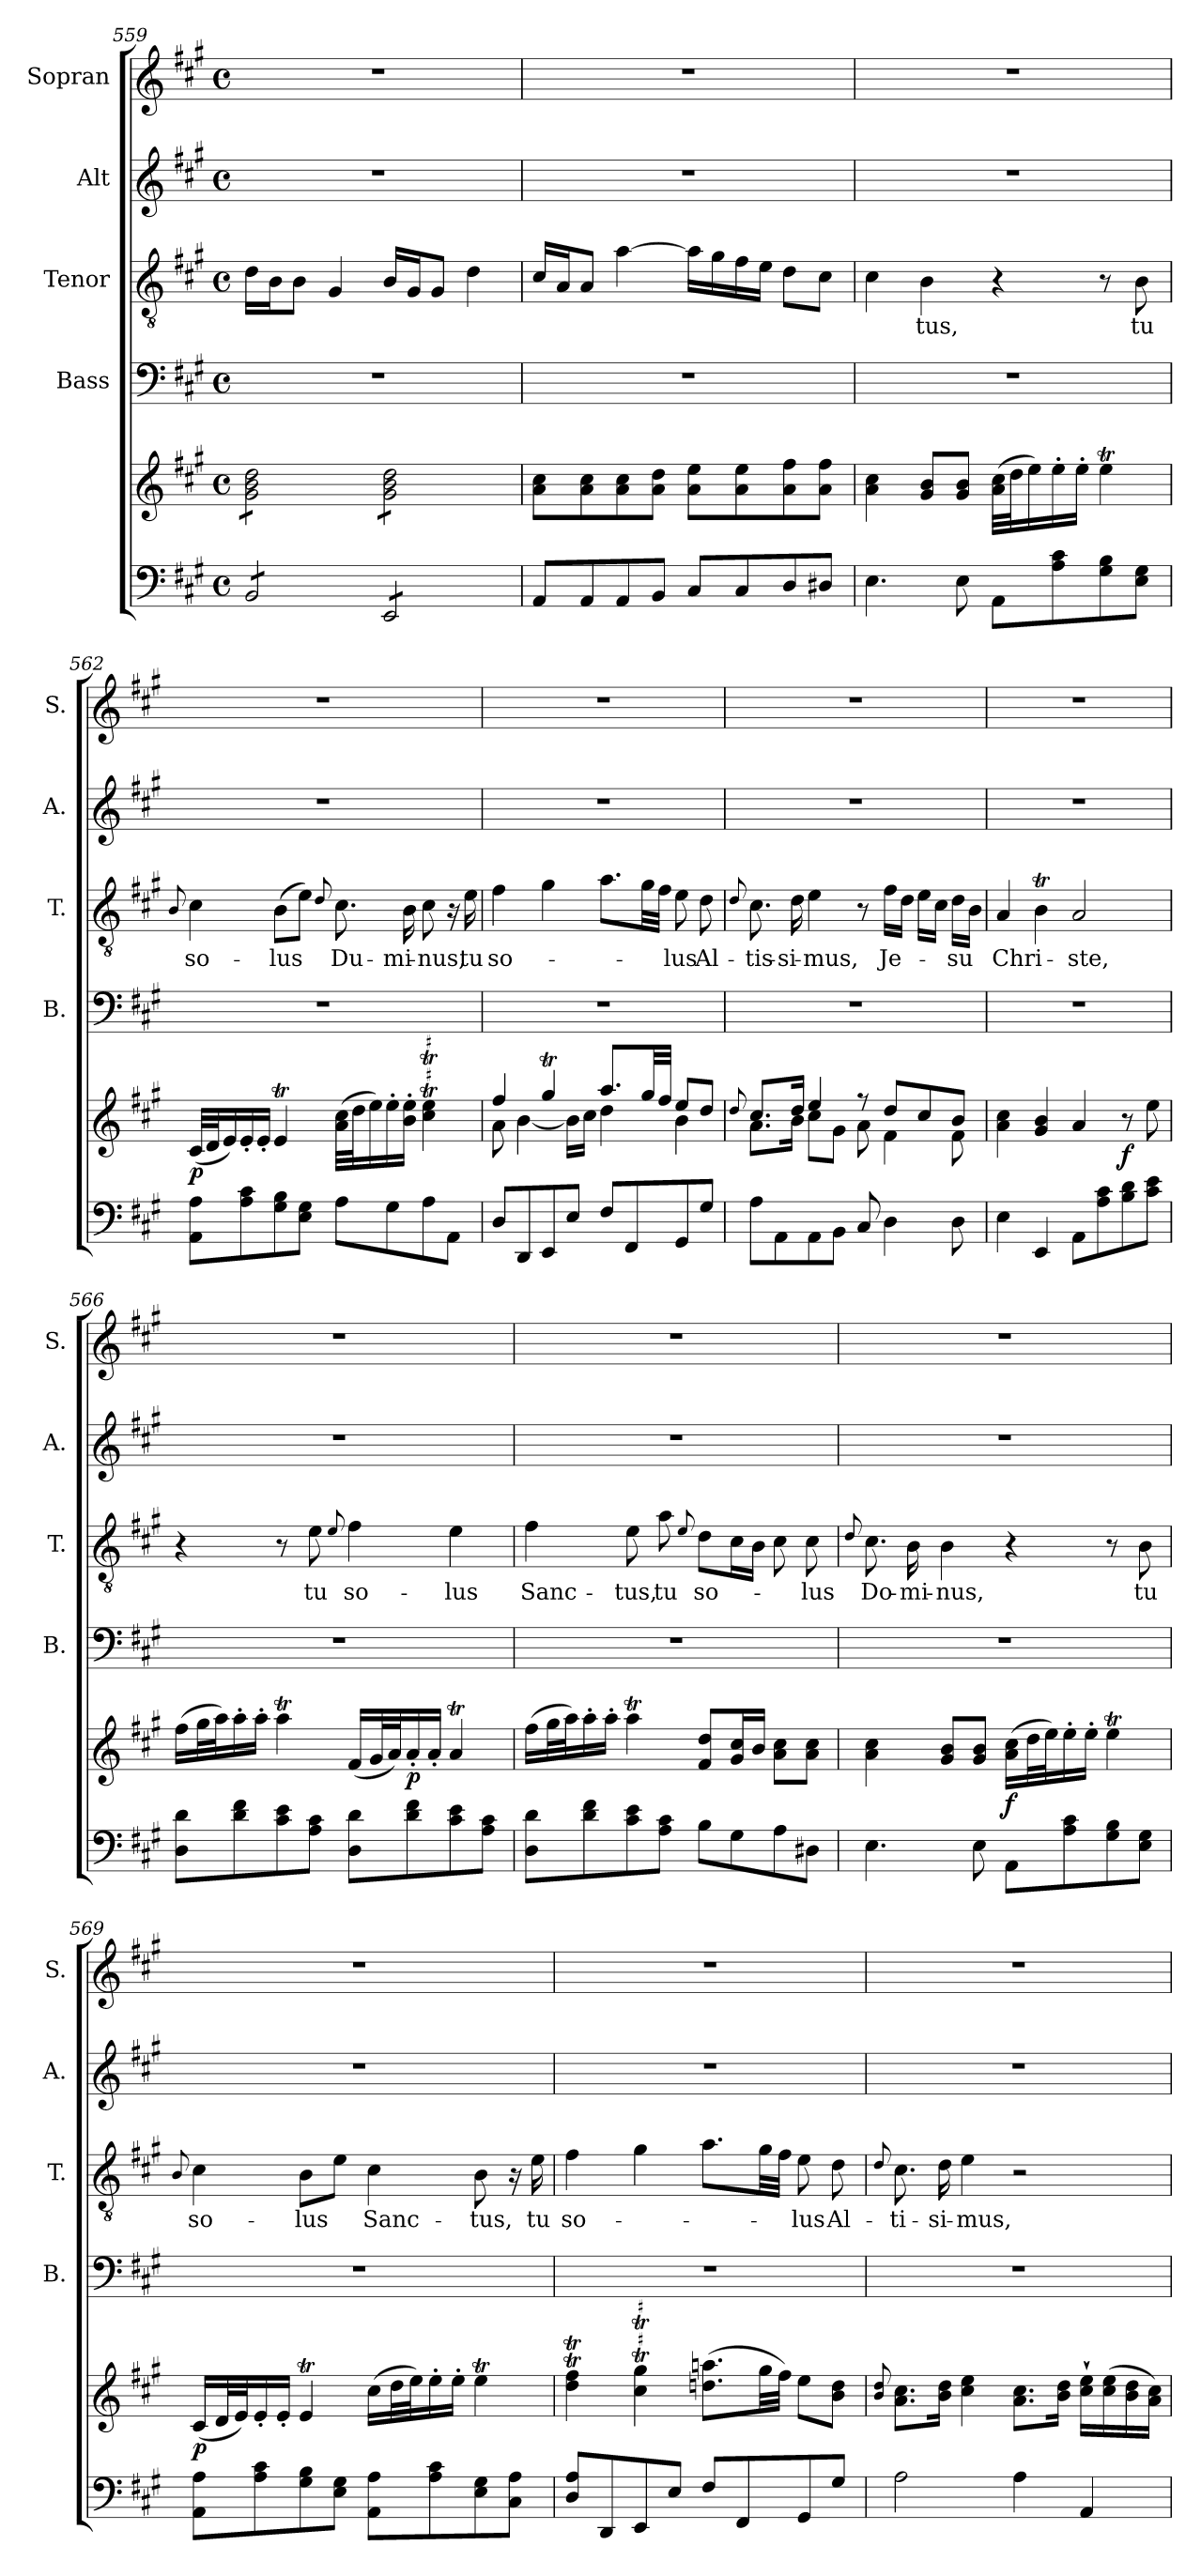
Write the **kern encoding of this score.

**kern	**kern	**dynam	**kern	**kern	**text	**kern	**kern
*part5	*part5	*part5	*part4	*part3	*part3	*part2	*part1
*staff6	*staff5	*staff5/6	*staff4	*staff3	*staff3	*staff2	*staff1
*	*	*	*I"Bass	*I"Tenor	*	*I"Alt	*I"Sopran
*	*	*	*I'B.	*I'T.	*	*I'A.	*I'S.
*clefF4	*clefG2	*	*clefF4	*clefGv2	*	*clefG2	*clefG2
*k[f#c#g#]	*k[f#c#g#]	*	*k[f#c#g#]	*k[f#c#g#]	*	*k[f#c#g#]	*k[f#c#g#]
*A:	*A:	*	*A:	*A:	*	*A:	*A:
*M4/4	*M4/4	*	*M4/4	*M4/4	*	*M4/4	*M4/4
*met(c)	*met(c)	*	*met(c)	*met(c)	*	*met(c)	*met(c)
=559	=559	=559	=559	=559	=559	=559	=559
*tremolo	*	*	*	*	*	*	*
*	*tremolo	*	*	*	*	*	*
8BB/L	8g#\ 8b\ 8dd\L	.	1r	16d\LL	.	1r	1r
.	.	.	.	16B\J	.	.	.
8BB/	8g#\ 8b\ 8dd\	.	.	8B\J	.	.	.
8BB/	8g#\ 8b\ 8dd\	.	.	4G#/	.	.	.
8BB/J	8g#\ 8b\ 8dd\J	.	.	.	.	.	.
8EE/L	8g#\ 8b\ 8dd\L	.	.	16B/LL	.	.	.
.	.	.	.	16G#/J	.	.	.
8EE/	8g#\ 8b\ 8dd\	.	.	8G#/J	.	.	.
8EE/	8g#\ 8b\ 8dd\	.	.	4d\	.	.	.
8EE/J	8g#\ 8b\ 8dd\J	.	.	.	.	.	.
*	*Xtremolo	*	*	*	*	*	*
*Xtremolo	*	*	*	*	*	*	*
!!LO:LB:g=z
=560	=560	=560	=560	=560	=560	=560	=560
8AA/L	8a\ 8cc#\L	.	1r	16c#/LL	.	1r	1r
.	.	.	.	16A/J	.	.	.
8AA/	8a\ 8cc#\	.	.	8A/J	.	.	.
8AA/	8a\ 8cc#\	.	.	[4a\	.	.	.
8BB/J	8a\ 8dd\J	.	.	.	.	.	.
8C#/L	8a\ 8ee\L	.	.	16a\LL]	.	.	.
.	.	.	.	16g#\	.	.	.
8C#/	8a\ 8ee\	.	.	16f#\	.	.	.
.	.	.	.	16e\JJ	.	.	.
8D/	8a\ 8ff#\	.	.	8d\L	.	.	.
8D#X/J	8a\ 8ff#\J	.	.	8c#\J	.	.	.
=561	=561	=561	=561	=561	=561	=561	=561
4.E\	4a\ 4cc#\	.	1r	4c#\	.	1r	1r
!	!	!	!	!	!LO:LY:b	!	!
.	8g#/ 8b/L	.	.	4B\	-tus,	.	.
8E\	8g#/ 8b/J	.	.	.	.	.	.
8AA\L	(>32a\ 32cc#\LLL	.	.	4r	.	.	.
.	32dd\J	.	.	.	.	.	.
.	16ee\)	.	.	.	.	.	.
8A\ 8c#\	16ee'>\	.	.	.	.	.	.
.	16ee'>\JJ	.	.	.	.	.	.
8G#\ 8B\	4eeT\	.	.	8r	.	.	.
!	!	!	!	!	!LO:LY:b	!	!
8E\ 8G#\J	.	.	.	8B\	tu	.	.
=562	=562	=562	=562	=562	=562	=562	=562
.	.	.	.	8qqB/	.	.	.
!	!	!LO:DY:b	!	!	!LO:LY:b	!	!
8AA\ 8A\L	(<32c#/LLL	p	1r	4c#\	so-	1r	1r
.	32d/J	.	.	.	.	.	.
.	16e/)	.	.	.	.	.	.
8A\ 8c#\	16e'</	.	.	.	.	.	.
.	16e'</JJ	.	.	.	.	.	.
!	!	!	!	!	!LO:LY:b	!	!
8G#\ 8B\	4eT/	.	.	(>8B\L	-lus	.	.
8E\ 8G#\J	.	.	.	8e\J)	.	.	.
.	.	.	.	8qqd/	.	.	.
!	!	!	!	!	!LO:LY:b	!	!
8A\L	(>32a\ 32cc#\LLL	.	.	8.c#\	Du-	.	.
.	32dd\J	.	.	.	.	.	.
.	16ee\)	.	.	.	.	.	.
8G#\	16ee'>\	.	.	.	.	.	.
!	!	!	!	!	!LO:LY:b	!	!
.	16b\'> 16ee\'>JJ	.	.	16B\	-mi-	.	.
!	!	!	!	!	!LO:LY:b	!	!
8A\	4cc#\T 4ee\T	.	.	8c#\	-nus,	.	.
8AA\J	.	.	.	16r	.	.	.
!	!	!	!	!	!LO:LY:b	!	!
.	.	.	.	16e\	tu	.	.
!!LO:PB:g=z
=563	=563	=563	=563	=563	=563	=563	=563
*	*^	*	*	*	*	*	*
!	!	!	!	!	!	!LO:LY:b	!	!
8D/L	4ff#/	8a\	.	1r	4f#\	so-	1r	1r
8DD/	.	[<4b\	.	.	.	.	.	.
8EE/	4gg#t/	.	.	.	4g#\	.	.	.
8E/J	.	16b\LL]	.	.	.	.	.	.
.	.	16cc#\JJ	.	.	.	.	.	.
8F#/L	8.aa/L	4dd\	.	.	8.a\L	.	.	.
8FF#/	.	.	.	.	.	.	.	.
.	32gg#/LL	.	.	.	32g#\LL	.	.	.
.	32ff#/JJJ	.	.	.	32f#\JJJ	.	.	.
!	!	!	!	!	!	!LO:LY:b	!	!
8GG#/	8ee/L	4b\	.	.	8e\	-lus	.	.
!	!	!	!	!	!	!LO:LY:b	!	!
8G#/J	8dd/J	.	.	.	8d\	Al-	.	.
=564	=564	=564	=564	=564	=564	=564	=564	=564
.	8qqdd/	.	.	.	8qqd/	.	.	.
!	!	!	!	!	!	!LO:LY:b	!	!
8A\L	8.cc#/L	8.a\L	.	1r	8.c#\	-tis-	1r	1r
8AA\	.	.	.	.	.	.	.	.
!	!	!	!	!	!	!LO:LY:b	!	!
.	16dd/Jk	16b\Jk	.	.	16d\	-si-	.	.
!	!	!	!	!	!	!LO:LY:b	!	!
8AA\	4ee/	8cc#\L	.	.	4e\	-mus,	.	.
8BB\J	.	8g#\J	.	.	.	.	.	.
8C#/	8ree	8a\	.	.	8r	.	.	.
!	!	!	!	!	!	!LO:LY:b	!	!
4D\	8dd/L	4f#\	.	.	16f#\LL	Je-	.	.
.	.	.	.	.	16d\JJ	.	.	.
.	8cc#/	.	.	.	16e\LL	.	.	.
.	.	.	.	.	16c#\JJ	.	.	.
!	!	!	!	!	!	!LO:LY:b	!	!
8D\	8b/J	8f#\	.	.	16d\LL	-su	.	.
.	.	.	.	.	16B\JJ	.	.	.
*	*v	*v	*	*	*	*	*	*
=565	=565	=565	=565	=565	=565	=565	=565
!	!	!	!	!	!LO:LY:b	!	!
4E\	4a\ 4cc#\	.	1r	4A/	Chri-	1r	1r
4EE/	4g#/ 4b/	.	.	4BT\	.	.	.
!	!	!	!	!	!LO:LY:b	!	!
8AA\L	4a/	.	.	2A/	-ste,	.	.
8A\ 8c#\	.	.	.	.	.	.	.
!	!	!LO:DY:b	!	!	!	!	!
8B\ 8d\	8r	f	.	.	.	.	.
8c#\ 8e\J	8ee\	.	.	.	.	.	.
!!LO:LB:g=z
=566	=566	=566	=566	=566	=566	=566	=566
8D\ 8d\L	(>16ff#\LL	.	1r	4r	.	1r	1r
.	32gg#\L	.	.	.	.	.	.
.	32aa\J)	.	.	.	.	.	.
8d\ 8f#\	16aa'>\	.	.	.	.	.	.
.	16aa'>\JJ	.	.	.	.	.	.
8c#\ 8e\	4aaT\	.	.	8r	.	.	.
!	!	!	!	!	!LO:LY:b	!	!
8A\ 8c#\J	.	.	.	8e\	tu	.	.
.	.	.	.	8qqe/	.	.	.
!	!	!	!	!	!LO:LY:b	!	!
8D\ 8d\L	(<16f#/LL	.	.	4f#\	so-	.	.
.	32g#/L	.	.	.	.	.	.
.	32a/J)	.	.	.	.	.	.
!	!	!LO:DY:b	!	!	!	!	!
8d\ 8f#\	16a'</	p	.	.	.	.	.
.	16a'</JJ	.	.	.	.	.	.
!	!	!	!	!	!LO:LY:b	!	!
8c#\ 8e\	4aT/	.	.	4e\	-lus	.	.
8A\ 8c#\J	.	.	.	.	.	.	.
=567	=567	=567	=567	=567	=567	=567	=567
!	!	!	!	!	!LO:LY:b	!	!
8D\ 8d\L	(>16ff#\LL	.	1r	4f#\	Sanc-	1r	1r
.	32gg#\L	.	.	.	.	.	.
.	32aa\J)	.	.	.	.	.	.
8d\ 8f#\	16aa'>\	.	.	.	.	.	.
.	16aa'>\JJ	.	.	.	.	.	.
!	!	!	!	!	!LO:LY:b	!	!
8c#\ 8e\	4aaT\	.	.	8e\	-tus,	.	.
!	!	!	!	!	!LO:LY:b	!	!
8A\ 8c#\J	.	.	.	8a\	tu	.	.
.	.	.	.	8qqe/	.	.	.
!	!	!	!	!	!LO:LY:b	!	!
8B\L	8f#/ 8dd/L	.	.	8d\L	so-	.	.
8G#\	16g#/ 16cc#/L	.	.	16c#\L	.	.	.
.	16b/JJ	.	.	16B\JJ	.	.	.
8A\	8a\ 8cc#\L	.	.	8c#\	.	.	.
!	!	!	!	!	!LO:LY:b	!	!
8D#X\J	8a\ 8cc#\J	.	.	8c#\	-lus	.	.
=568	=568	=568	=568	=568	=568	=568	=568
.	.	.	.	8qqd/	.	.	.
!	!	!	!	!	!LO:LY:b	!	!
4.E\	4a\ 4cc#\	.	1r	8.c#\	Do-	1r	1r
!	!	!	!	!	!LO:LY:b	!	!
.	.	.	.	16B\	-mi-	.	.
!	!	!	!	!	!LO:LY:b	!	!
.	8g#/ 8b/L	.	.	4B\	-nus,	.	.
8E\	8g#/ 8b/J	.	.	.	.	.	.
!	!	!LO:DY:b	!	!	!	!	!
8AA\L	(>16a\ 16cc#\LL	f	.	4r	.	.	.
.	32dd\L	.	.	.	.	.	.
.	32ee\J)	.	.	.	.	.	.
8A\ 8c#\	16ee'>\	.	.	.	.	.	.
.	16ee'>\JJ	.	.	.	.	.	.
8G#\ 8B\	4eeT\	.	.	8r	.	.	.
!	!	!	!	!	!LO:LY:b	!	!
8E\ 8G#\J	.	.	.	8B\	tu	.	.
!!LO:PB:g=z
=569	=569	=569	=569	=569	=569	=569	=569
.	.	.	.	8qqB/	.	.	.
!	!	!LO:DY:b	!	!	!LO:LY:b	!	!
8AA\ 8A\L	(<16c#/LL	p	1r	4c#\	so-	1r	1r
.	32d/L	.	.	.	.	.	.
.	32e/J)	.	.	.	.	.	.
8A\ 8c#\	16e'</	.	.	.	.	.	.
.	16e'</JJ	.	.	.	.	.	.
!	!	!	!	!	!LO:LY:b	!	!
8G#\ 8B\	4eT/	.	.	8B\L	-lus	.	.
8E\ 8G#\J	.	.	.	8e\J	.	.	.
!	!	!	!	!	!LO:LY:b	!	!
8AA\ 8A\L	(>16cc#\LL	.	.	4c#\	Sanc-	.	.
.	32dd\L	.	.	.	.	.	.
.	32ee\J)	.	.	.	.	.	.
8A\ 8c#\	16ee'>\	.	.	.	.	.	.
.	16ee'>\JJ	.	.	.	.	.	.
!	!	!	!	!	!LO:LY:b	!	!
8E\ 8G#\	4eeT\	.	.	8B\	-tus,	.	.
8C#\ 8A\J	.	.	.	16r	.	.	.
!	!	!	!	!	!LO:LY:b	!	!
.	.	.	.	16e\	tu	.	.
!!LO:LB:g=z
=570	=570	=570	=570	=570	=570	=570	=570
!	!	!	!	!	!LO:LY:b	!	!
8D/ 8A/L	4dd\T 4ff#\T	.	1r	4f#\	so-	1r	1r
8DD/	.	.	.	.	.	.	.
8EE/	4cc#\T 4gg#\T	.	.	4g#\	.	.	.
8E/J	.	.	.	.	.	.	.
8F#/L	(>8.dd\ 8.aa\L	.	.	8.a\L	.	.	.
8FF#/	.	.	.	.	.	.	.
.	32gg#\LL	.	.	32g#\LL	.	.	.
.	32ff#\JJJ)	.	.	32f#\JJJ	.	.	.
!	!	!	!	!	!LO:LY:b	!	!
8GG#/	8ee\L	.	.	8e\	-lus	.	.
!	!	!	!	!	!LO:LY:b	!	!
8G#/J	8b\ 8dd\J	.	.	8d\	Al-	.	.
=571	=571	=571	=571	=571	=571	=571	=571
.	8qqb/ 8qqdd/	.	.	8qqd/	.	.	.
!	!	!	!	!	!LO:LY:b	!	!
2A\	8.a\ 8.cc#\L	.	1r	8.c#\	-ti-	1r	1r
!	!	!	!	!	!LO:LY:b	!	!
.	16b\ 16dd\Jk	.	.	16d\	-si-	.	.
!	!	!	!	!	!LO:LY:b	!	!
.	4cc#\ 4ee\	.	.	4e\	-mus,	.	.
4A\	8.a\ 8.cc#\L	.	.	2r	.	.	.
.	16b\ 16dd\Jk	.	.	.	.	.	.
4AA/	16cc#\`> 16ee\`>LL	.	.	.	.	.	.
.	(>16cc#\ 16ee\	.	.	.	.	.	.
.	16b\ 16dd\	.	.	.	.	.	.
.	16a\ 16cc#\JJ)	.	.	.	.	.	.
=	=	=	=	=	=	=	=
*-	*-	*-	*-	*-	*-	*-	*-
